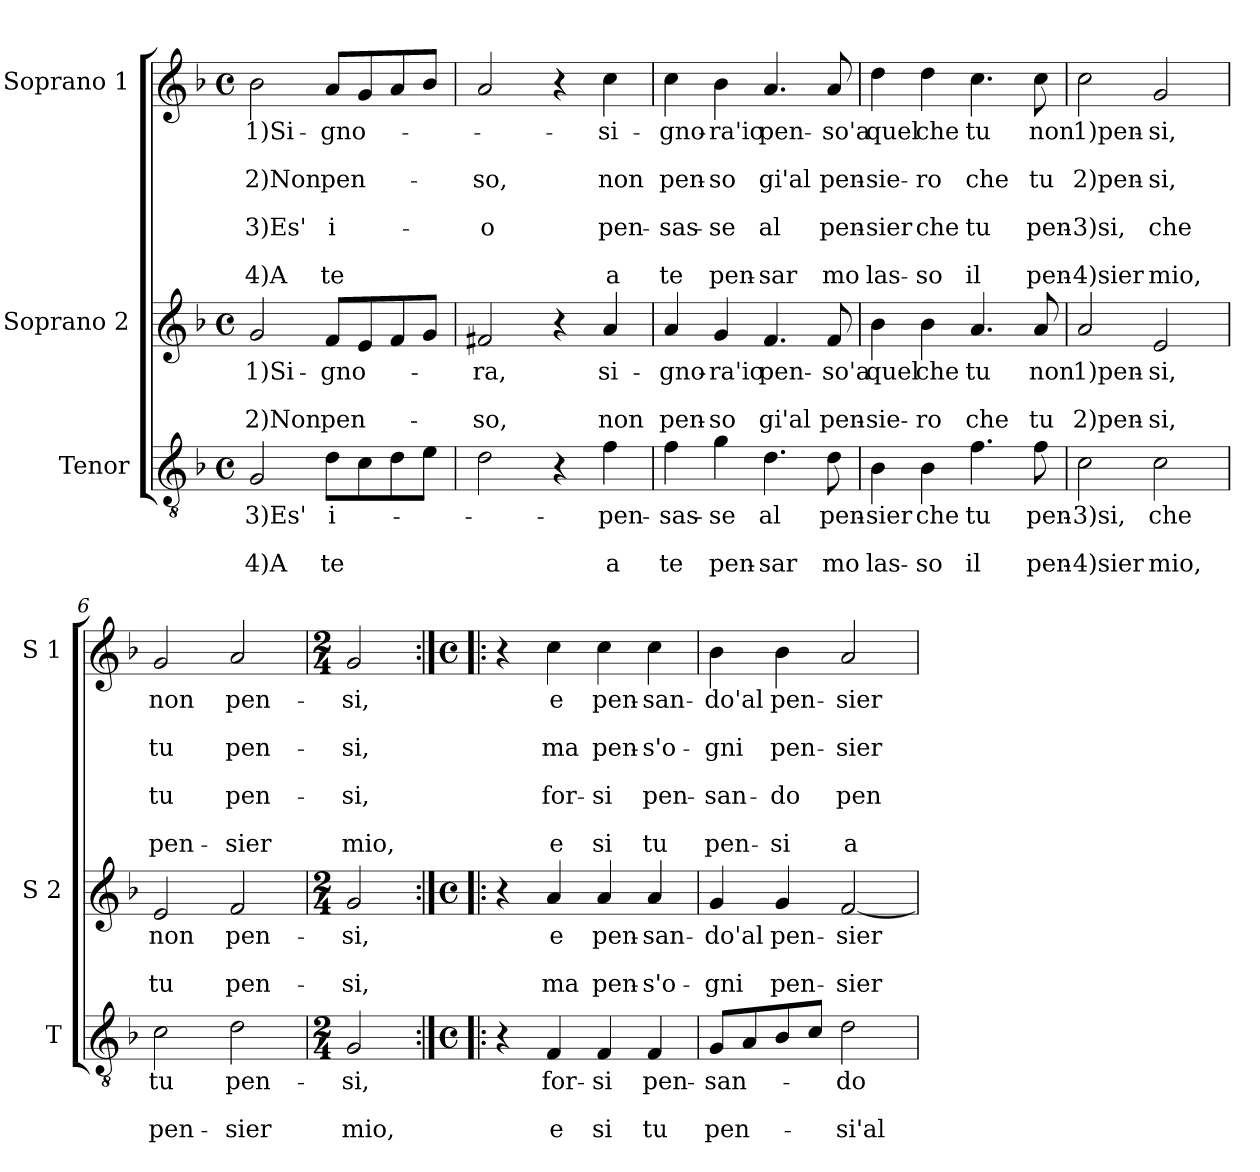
**kern	**text	**text	**text	**kern	**text	**text	**text	**kern	**text	**text	**text	**text	**text	**text	**text
*part3	*part3	*part3	*part3	*part2	*part2	*part2	*part2	*part1	*part1	*part1	*part1	*part1	*part1	*part1	*part1
*staff3	*staff3	*staff3	*staff3	*staff2	*staff2	*staff2	*staff2	*staff1	*staff1	*staff1	*staff1	*staff1	*staff1	*staff1	*staff1
*I"Tenor	*	*	*	*I"Soprano 2	*	*	*	*I"Soprano 1	*	*	*	*	*	*	*
*I'T	*	*	*	*I'S 2	*	*	*	*I'S 1	*	*	*	*	*	*	*
*clefGv2	*	*	*	*clefG2	*	*	*	*clefG2	*	*	*	*	*	*	*
*k[b-]	*	*	*	*k[b-]	*	*	*	*k[b-]	*	*	*	*	*	*	*
*F:	*	*	*	*F:	*	*	*	*F:	*	*	*	*	*	*	*
*M4/4	*	*	*	*M4/4	*	*	*	*M4/4	*	*	*	*	*	*	*
*met(c)	*	*	*	*met(c)	*	*	*	*met(c)	*	*	*	*	*	*	*
=1	=1	=1	=1	=1	=1	=1	=1	=1	=1	=1	=1	=1	=1	=1	=1
!	!LO:LY:b	!	!LO:LY:b	!	!LO:LY:b	!	!LO:LY:b	!	!LO:LY:b	!	!LO:LY:b	!	!LO:LY:b	!	!LO:LY:b
2G/	3)Es'	.	4)A	2g/	1)Si-	.	2)Non	2b-\	1)Si-	.	2)Non	.	3)Es'	.	4)A
!	!LO:LY:b	!	!LO:LY:b	!	!LO:LY:b	!	!LO:LY:b	!	!LO:LY:b	!	!LO:LY:b	!	!LO:LY:b	!	!LO:LY:b
8d\L	i-	.	te	8f/L	-gno-	.	pen-	8a/L	-gno-	.	pen-	.	i-	.	te
8c\	.	.	.	8e/	.	.	.	8g/	.	.	.	.	.	.	.
8d\	.	.	.	8f/	.	.	.	8a/	.	.	.	.	.	.	.
8e\J	.	.	.	8g/J	.	.	.	8b-/J	.	.	.	.	.	.	.
=2	=2	=2	=2	=2	=2	=2	=2	=2	=2	=2	=2	=2	=2	=2	=2
!	!	!	!	!	!LO:LY:b	!	!LO:LY:b	!	!	!	!LO:LY:b	!	!LO:LY:b	!	!
2d\	.	.	.	2f#X/	-ra,	.	-so,	2a/	.	.	-so,	.	-o	.	.
4r	.	.	.	4r	.	.	.	4r	.	.	.	.	.	.	.
!	!LO:LY:b	!	!LO:LY:b	!	!LO:LY:b	!	!LO:LY:b	!	!LO:LY:b	!	!LO:LY:b	!	!LO:LY:b	!	!LO:LY:b
4f\	pen-	.	a	4a/	si-	.	non	4cc\	si-	.	non	.	pen-	.	a
=3	=3	=3	=3	=3	=3	=3	=3	=3	=3	=3	=3	=3	=3	=3	=3
!	!LO:LY:b	!	!LO:LY:b	!	!LO:LY:b	!	!LO:LY:b	!	!LO:LY:b	!	!LO:LY:b	!	!LO:LY:b	!	!LO:LY:b
4f\	-sas-	.	te	4a/	-gno-	.	pen-	4cc\	-gno-	.	pen-	.	-sas-	.	te
!	!LO:LY:b	!	!LO:LY:b	!	!LO:LY:b	!	!LO:LY:b	!	!LO:LY:b	!	!LO:LY:b	!	!LO:LY:b	!	!LO:LY:b
4g\	-se	.	pen-	4g/	-ra'io	.	-so	4b-\	-ra'io	.	-so	.	-se	.	pen-
!	!LO:LY:b	!	!LO:LY:b	!	!LO:LY:b	!	!LO:LY:b	!	!LO:LY:b	!	!LO:LY:b	!	!LO:LY:b	!	!LO:LY:b
4.d\	al	.	-sar	4.f/	pen-	.	gi'al	4.a/	pen-	.	gi'al	.	al	.	-sar
!	!LO:LY:b	!	!LO:LY:b	!	!LO:LY:b	!	!LO:LY:b	!	!LO:LY:b	!	!LO:LY:b	!	!LO:LY:b	!	!LO:LY:b
8d\	pen-	.	mo	8f/	-so'a	.	pen-	8a/	-so'a	.	pen-	.	pen-	.	mo
=4	=4	=4	=4	=4	=4	=4	=4	=4	=4	=4	=4	=4	=4	=4	=4
!	!LO:LY:b	!	!LO:LY:b	!	!LO:LY:b	!	!LO:LY:b	!	!LO:LY:b	!	!LO:LY:b	!	!LO:LY:b	!	!LO:LY:b
4B-\	-sier	.	las-	4b-\	quel	.	-sie-	4dd\	quel	.	-sie-	.	-sier	.	las-
!	!LO:LY:b	!	!LO:LY:b	!	!LO:LY:b	!	!LO:LY:b	!	!LO:LY:b	!	!LO:LY:b	!	!LO:LY:b	!	!LO:LY:b
4B-\	che	.	-so	4b-\	che	.	-ro	4dd\	che	.	-ro	.	che	.	-so
!	!LO:LY:b	!	!LO:LY:b	!	!LO:LY:b	!	!LO:LY:b	!	!LO:LY:b	!	!LO:LY:b	!	!LO:LY:b	!	!LO:LY:b
4.f\	tu	.	il	4.a/	tu	.	che	4.cc\	tu	.	che	.	tu	.	il
!	!LO:LY:b	!	!LO:LY:b	!	!LO:LY:b	!	!LO:LY:b	!	!LO:LY:b	!	!LO:LY:b	!	!LO:LY:b	!	!LO:LY:b
8f\	pen-	.	pen-	8a/	non	.	tu	8cc\	non	.	tu	.	pen-	.	pen-
!!LO:LB:g=z
=5	=5	=5	=5	=5	=5	=5	=5	=5	=5	=5	=5	=5	=5	=5	=5
!	!LO:LY:b	!	!LO:LY:b	!	!LO:LY:b	!	!LO:LY:b	!	!LO:LY:b	!	!LO:LY:b	!	!LO:LY:b	!	!LO:LY:b
2c\	-3)si,	.	-4)sier	2a/	1)pen-	.	2)pen-	2cc\	1)pen-	.	2)pen-	.	-3)si,	.	-4)sier
!	!LO:LY:b	!	!LO:LY:b	!	!LO:LY:b	!	!LO:LY:b	!	!LO:LY:b	!	!LO:LY:b	!	!LO:LY:b	!	!LO:LY:b
2c\	che	.	mio,	2e/	-si,	.	-si,	2g/	-si,	.	-si,	.	che	.	mio,
=6	=6	=6	=6	=6	=6	=6	=6	=6	=6	=6	=6	=6	=6	=6	=6
!	!LO:LY:b	!	!LO:LY:b	!	!LO:LY:b	!	!LO:LY:b	!	!LO:LY:b	!	!LO:LY:b	!	!LO:LY:b	!	!LO:LY:b
2c\	tu	.	pen-	2e/	non	.	tu	2g/	non	.	tu	.	tu	.	pen-
!	!LO:LY:b	!	!LO:LY:b	!	!LO:LY:b	!	!LO:LY:b	!	!LO:LY:b	!	!LO:LY:b	!	!LO:LY:b	!	!LO:LY:b
2d\	pen-	.	-sier	2f/	pen-	.	pen-	2a/	pen-	.	pen-	.	pen-	.	-sier
=7	=7	=7	=7	=7	=7	=7	=7	=7	=7	=7	=7	=7	=7	=7	=7
*M2/4	*	*	*	*M2/4	*	*	*	*M2/4	*	*	*	*	*	*	*
!	!LO:LY:b	!	!LO:LY:b	!	!LO:LY:b	!	!LO:LY:b	!	!LO:LY:b	!	!LO:LY:b	!	!LO:LY:b	!	!LO:LY:b
2G/	-si,	.	mio,	2g/	-si,	.	-si,	2g/	-si,	.	-si,	.	-si,	.	mio,
=8:|!|:	=8:|!|:	=8:|!|:	=8:|!|:	=8:|!|:	=8:|!|:	=8:|!|:	=8:|!|:	=8:|!|:	=8:|!|:	=8:|!|:	=8:|!|:	=8:|!|:	=8:|!|:	=8:|!|:	=8:|!|:
*M4/4	*	*	*	*M4/4	*	*	*	*M4/4	*	*	*	*	*	*	*
*met(c)	*	*	*	*met(c)	*	*	*	*met(c)	*	*	*	*	*	*	*
4r	.	.	.	4r	.	.	.	4r	.	.	.	.	.	.	.
!	!LO:LY:b	!	!LO:LY:b	!	!LO:LY:b	!	!LO:LY:b	!	!LO:LY:b	!	!LO:LY:b	!	!LO:LY:b	!	!LO:LY:b
4F/	for-	.	e	4a/	e	.	ma	4cc\	e	.	ma	.	for-	.	e
!	!LO:LY:b	!	!LO:LY:b	!	!LO:LY:b	!	!LO:LY:b	!	!LO:LY:b	!	!LO:LY:b	!	!LO:LY:b	!	!LO:LY:b
4F/	-si	.	si	4a/	pen-	.	pen-	4cc\	pen-	.	pen-	.	-si	.	si
!	!LO:LY:b	!	!LO:LY:b	!	!LO:LY:b	!	!LO:LY:b	!	!LO:LY:b	!	!LO:LY:b	!	!LO:LY:b	!	!LO:LY:b
4F/	pen-	.	tu	4a/	-san-	.	-s'o-	4cc\	-san-	.	-s'o-	.	pen-	.	tu
=9	=9	=9	=9	=9	=9	=9	=9	=9	=9	=9	=9	=9	=9	=9	=9
!	!LO:LY:b	!	!LO:LY:b	!	!LO:LY:b	!	!LO:LY:b	!	!LO:LY:b	!	!LO:LY:b	!	!LO:LY:b	!	!LO:LY:b
8G/L	-san-	.	pen-	4g/	-do'al	.	-gni	4b-\	-do'al	.	-gni	.	-san-	.	pen-
8A/	.	.	.	.	.	.	.	.	.	.	.	.	.	.	.
!	!	!	!	!	!LO:LY:b	!	!LO:LY:b	!	!LO:LY:b	!	!LO:LY:b	!	!LO:LY:b	!	!LO:LY:b
8B-/	.	.	.	4g/	pen-	.	pen-	4b-\	pen-	.	pen-	.	-do	.	-si
8c/J	.	.	.	.	.	.	.	.	.	.	.	.	.	.	.
!	!LO:LY:b	!	!LO:LY:b	!	!LO:LY:b	!	!LO:LY:b	!	!LO:LY:b	!	!LO:LY:b	!	!LO:LY:b	!	!LO:LY:b
2d\	-do	.	-si'al	[2f/	-sier	.	-sier	2a/	-sier	.	-sier	.	pen-	.	a
=	=	=	=	=	=	=	=	=	=	=	=	=	=	=	=
*-	*-	*-	*-	*-	*-	*-	*-	*-	*-	*-	*-	*-	*-	*-	*-
